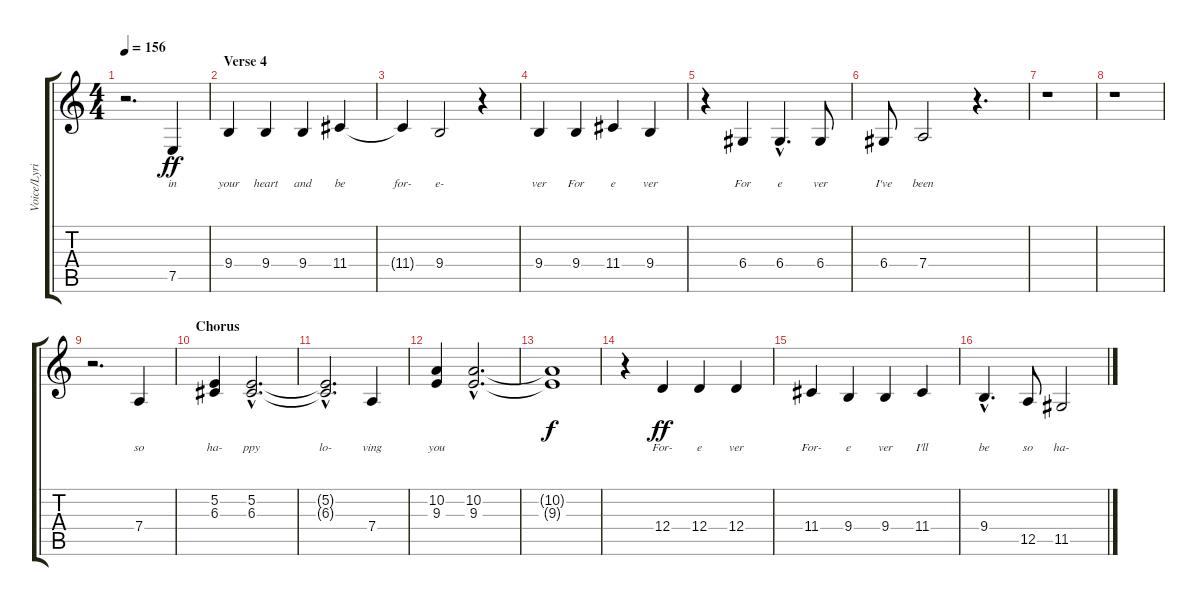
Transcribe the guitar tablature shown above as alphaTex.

\track ("Voice/Lyrics" "Voice/Lyri") {instrument lead1square}
\staff {score tabs}
\tuning (E4 B3 G3 D3 A2 E2) {hide}
\ts (4 4)
\tempo 156
\clef g2
\ks c
r.2{d dy ff} 7.5.4{lyrics (0 "in") lyrics (1 "") lyrics (2 "") lyrics (3 "") lyrics (4 "")} |
\section ("" "Verse 4")
9.4.4{lyrics (0 "your") lyrics (1 "") lyrics (2 "") lyrics (3 "") lyrics (4 "")} 9.4.4{lyrics (0 "heart") lyrics (1 "") lyrics (2 "") lyrics (3 "") lyrics (4 "")} 9.4.4{lyrics (0 "and") lyrics (1 "") lyrics (2 "") lyrics (3 "") lyrics (4 "")} 11.4.4{lyrics (0 "be") lyrics (1 "") lyrics (2 "") lyrics (3 "") lyrics (4 "")} |
11.4{t}.4{lyrics (0 "for-") lyrics (1 "") lyrics (2 "") lyrics (3 "") lyrics (4 "")} 9.4.2{lyrics (0 "e-") lyrics (1 "") lyrics (2 "") lyrics (3 "") lyrics (4 "")} r.4 |
9.4.4{lyrics (0 "ver") lyrics (1 "") lyrics (2 "") lyrics (3 "") lyrics (4 "")} 9.4.4{lyrics (0 "For") lyrics (1 "") lyrics (2 "") lyrics (3 "") lyrics (4 "")} 11.4.4{lyrics (0 "e") lyrics (1 "") lyrics (2 "") lyrics (3 "") lyrics (4 "")} 9.4.4{lyrics (0 "ver") lyrics (1 "") lyrics (2 "") lyrics (3 "") lyrics (4 "")} |
r.4 6.4.4{lyrics (0 "For") lyrics (1 "") lyrics (2 "") lyrics (3 "") lyrics (4 "")} 6.4{hac}.4{d lyrics (0 "e") lyrics (1 "") lyrics (2 "") lyrics (3 "") lyrics (4 "")} 6.4.8{lyrics (0 "ver") lyrics (1 "") lyrics (2 "") lyrics (3 "") lyrics (4 "")} |
6.4.8{lyrics (0 "I've") lyrics (1 "") lyrics (2 "") lyrics (3 "") lyrics (4 "")} 7.4.2{lyrics (0 "been") lyrics (1 "") lyrics (2 "") lyrics (3 "") lyrics (4 "")} r.4{d} |
r.1 |
r.1 |
r.2{d} 7.4.4{lyrics (0 "so") lyrics (1 "") lyrics (2 "") lyrics (3 "") lyrics (4 "")} |
\section ("" "Chorus")
(5.2 6.3).4{lyrics (0 "ha-") lyrics (1 "") lyrics (2 "") lyrics (3 "") lyrics (4 "")} (5.2{hac} 6.3{hac}).2{d lyrics (0 "ppy") lyrics (1 "") lyrics (2 "") lyrics (3 "") lyrics (4 "")} |
(5.2{hac t} 6.3{hac t}).2{d lyrics (0 "lo-") lyrics (1 "") lyrics (2 "") lyrics (3 "") lyrics (4 "")} 7.4.4{lyrics (0 "ving") lyrics (1 "") lyrics (2 "") lyrics (3 "") lyrics (4 "")} |
(10.2 9.3).4{lyrics (0 "you") lyrics (1 "") lyrics (2 "") lyrics (3 "") lyrics (4 "")} (10.2{hac} 9.3{hac}).2{d lyrics (0 "") lyrics (1 "") lyrics (2 "") lyrics (3 "") lyrics (4 "")} |
(10.2{t} 9.3{t}).1{lyrics (0 "") lyrics (1 "") lyrics (2 "") lyrics (3 "") lyrics (4 "") dy f} |
r.4 12.4.4{lyrics (0 "For-") lyrics (1 "") lyrics (2 "") lyrics (3 "") lyrics (4 "") dy ff} 12.4.4{lyrics (0 "e") lyrics (1 "") lyrics (2 "") lyrics (3 "") lyrics (4 "")} 12.4.4{lyrics (0 "ver") lyrics (1 "") lyrics (2 "") lyrics (3 "") lyrics (4 "")} |
11.4.4{lyrics (0 "For-") lyrics (1 "") lyrics (2 "") lyrics (3 "") lyrics (4 "")} 9.4.4{lyrics (0 "e") lyrics (1 "") lyrics (2 "") lyrics (3 "") lyrics (4 "")} 9.4.4{lyrics (0 "ver") lyrics (1 "") lyrics (2 "") lyrics (3 "") lyrics (4 "")} 11.4.4{lyrics (0 "I'll") lyrics (1 "") lyrics (2 "") lyrics (3 "") lyrics (4 "")} |
9.4{hac}.4{d lyrics (0 "be") lyrics (1 "") lyrics (2 "") lyrics (3 "") lyrics (4 "")} 12.5.8{lyrics (0 "so") lyrics (1 "") lyrics (2 "") lyrics (3 "") lyrics (4 "")} 11.5.2{lyrics (0 "ha-") lyrics (1 "") lyrics (2 "") lyrics (3 "") lyrics (4 "")}
